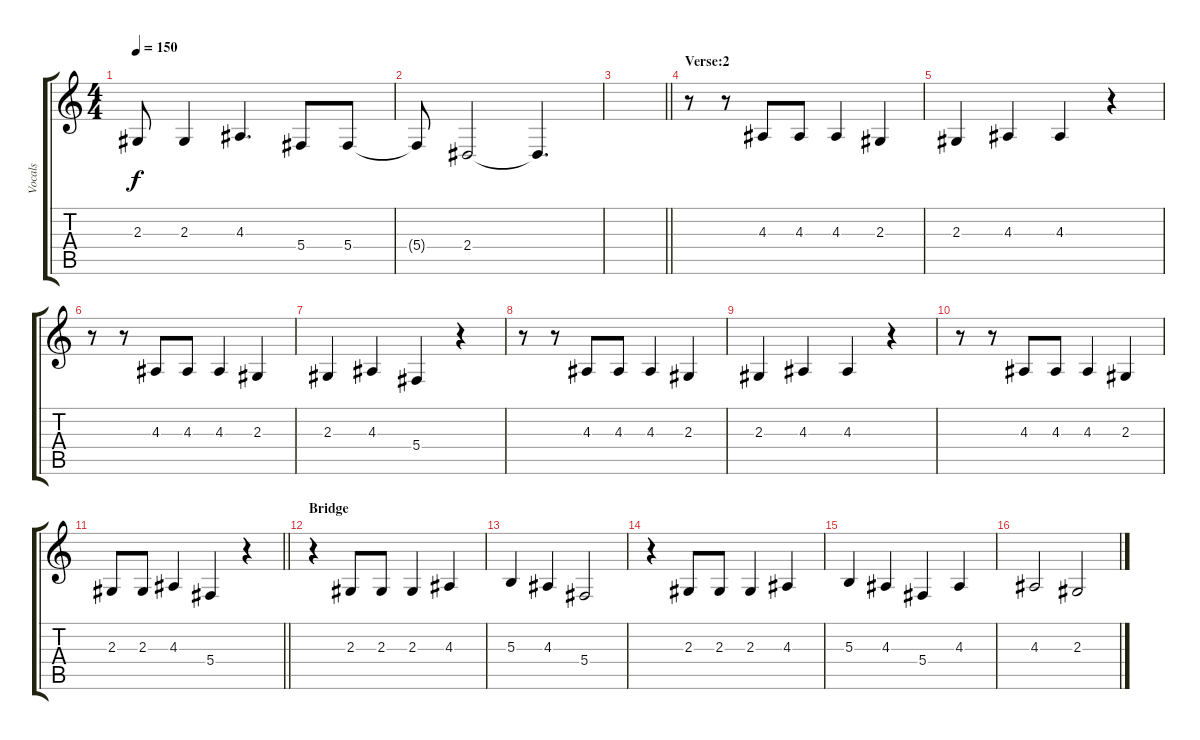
\track ("Vocals" "Vocals") {instrument lead6voice}
\staff {score tabs}
\tuning (Eb4 Bb3 Gb3 Db3 Ab2 Eb2) {hide}
\ts (4 4)
\tempo 150
\clef g2
\ks c
2.3.8{dy f} 2.3.4 4.3.4{d} 5.4.8 5.4.8 |
5.4{t}.8 2.4.2 2.4{t}.4{d} |
\barLineRight lightlight
|
\section ("" "Verse:2")
r.8 r.8 4.3.8 4.3.8 4.3.4 2.3.4 |
2.3.4 4.3.4 4.3.4 r.4 |
r.8 r.8 4.3.8 4.3.8 4.3.4 2.3.4 |
2.3.4 4.3.4 5.4.4 r.4 |
r.8 r.8 4.3.8 4.3.8 4.3.4 2.3.4 |
2.3.4 4.3.4 4.3.4 r.4 |
r.8 r.8 4.3.8 4.3.8 4.3.4 2.3.4 |
\barLineRight lightlight
2.3.8 2.3.8 4.3.4 5.4.4 r.4 |
\section ("" "Bridge")
r.4 2.3.8 2.3.8 2.3.4 4.3.4 |
5.3.4 4.3.4 5.4.2 |
r.4 2.3.8 2.3.8 2.3.4 4.3.4 |
5.3.4 4.3.4 5.4.4 4.3.4 |
4.3.2 2.3.2
